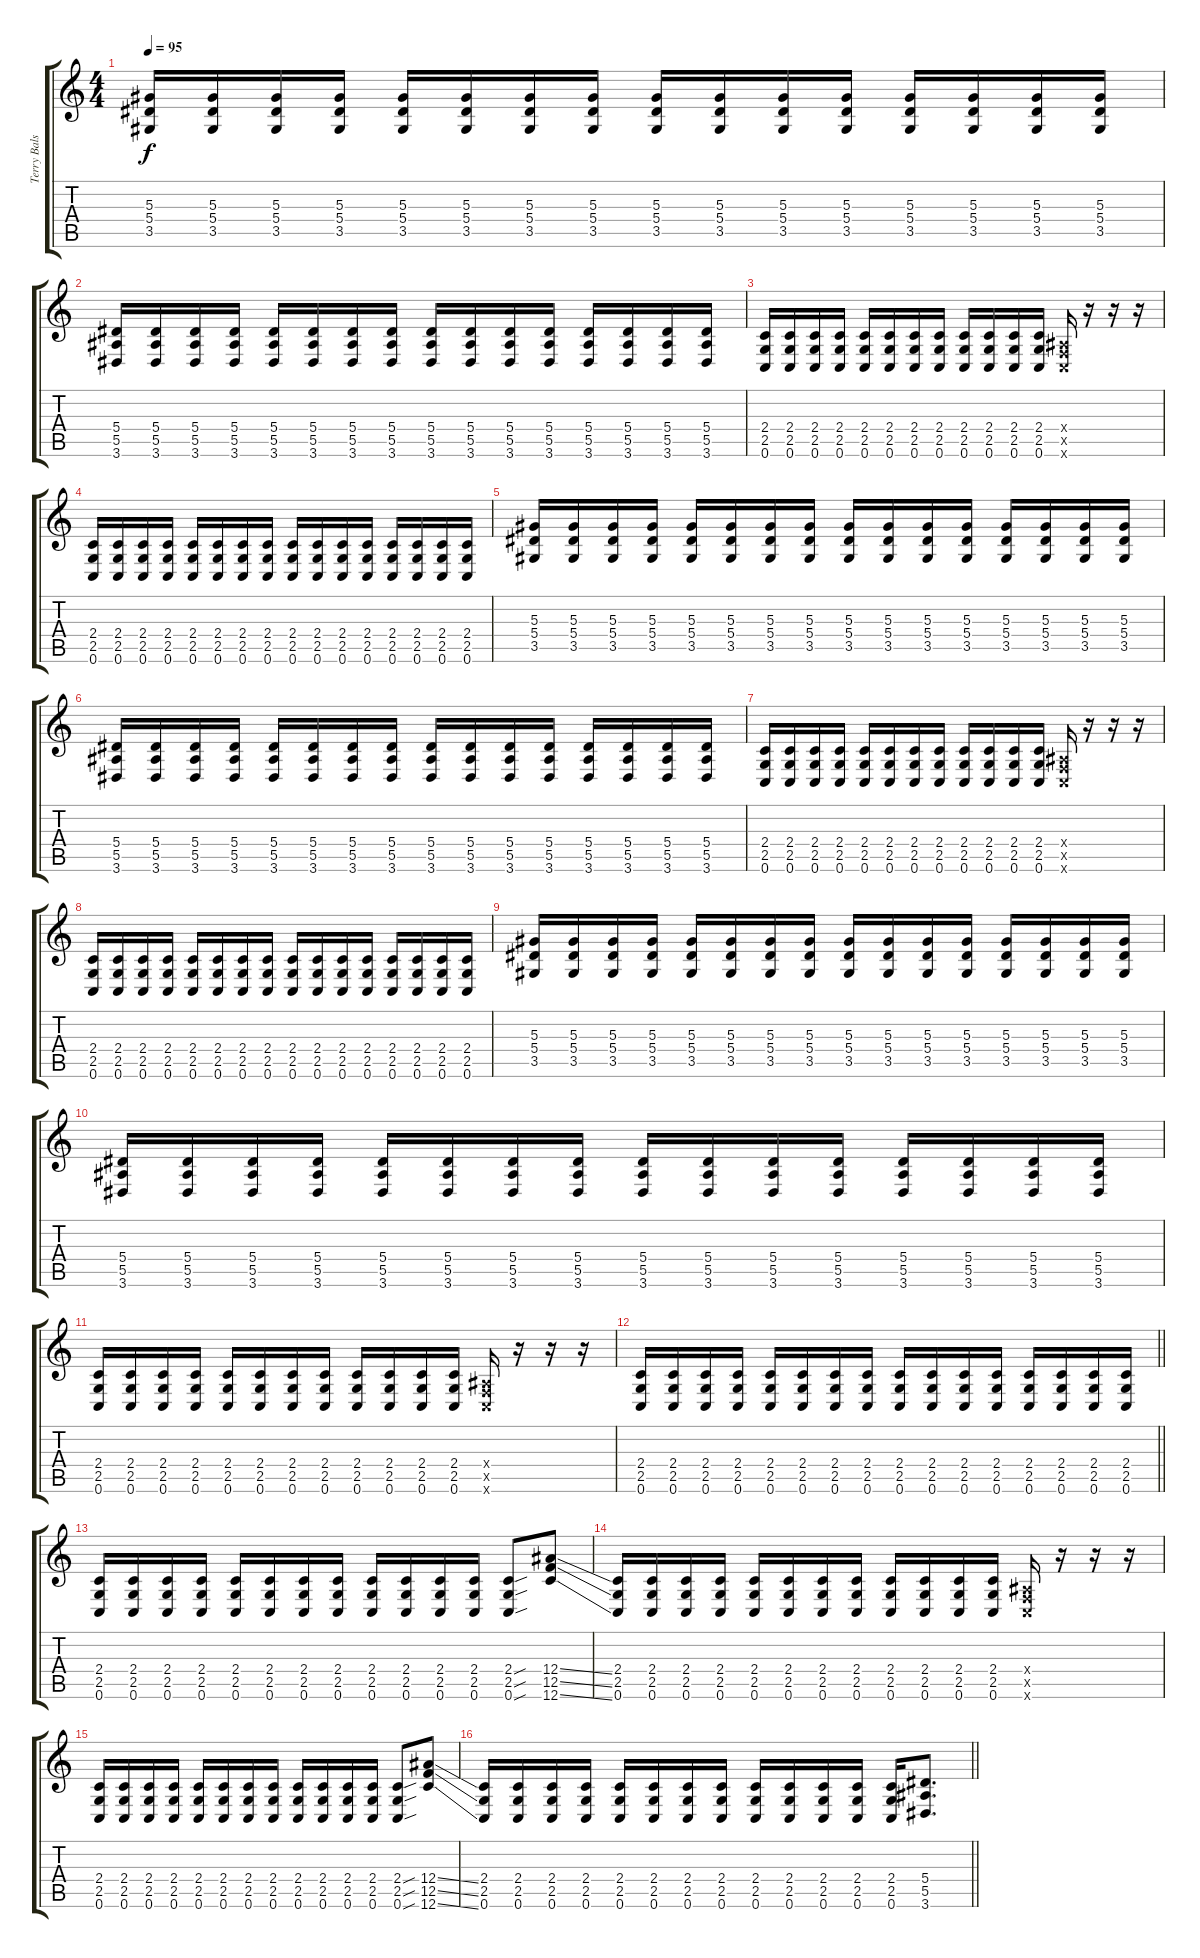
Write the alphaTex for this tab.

\track ("Terry Balsamo" "Terry Bals") {instrument overdrivenguitar}
\staff {score tabs}
\tuning (C4 G3 Eb3 Bb2 F2 C2) {hide}
\ts (4 4)
\tempo 95
\clef g2
\ks c
(5.3 5.4 3.5).16{dy f} (5.3 5.4 3.5).16 (5.3 5.4 3.5).16 (5.3 5.4 3.5).16 (5.3 5.4 3.5).16 (5.3 5.4 3.5).16 (5.3 5.4 3.5).16 (5.3 5.4 3.5).16 (5.3 5.4 3.5).16 (5.3 5.4 3.5).16 (5.3 5.4 3.5).16 (5.3 5.4 3.5).16 (5.3 5.4 3.5).16 (5.3 5.4 3.5).16 (5.3 5.4 3.5).16 (5.3 5.4 3.5).16 |
(5.4 5.5 3.6).16 (5.4 5.5 3.6).16 (5.4 5.5 3.6).16 (5.4 5.5 3.6).16 (5.4 5.5 3.6).16 (5.4 5.5 3.6).16 (5.4 5.5 3.6).16 (5.4 5.5 3.6).16 (5.4 5.5 3.6).16 (5.4 5.5 3.6).16 (5.4 5.5 3.6).16 (5.4 5.5 3.6).16 (5.4 5.5 3.6).16 (5.4 5.5 3.6).16 (5.4 5.5 3.6).16 (5.4 5.5 3.6).16 |
(2.4 2.5 0.6).16 (2.4 2.5 0.6).16 (2.4 2.5 0.6).16 (2.4 2.5 0.6).16 (2.4 2.5 0.6).16 (2.4 2.5 0.6).16 (2.4 2.5 0.6).16 (2.4 2.5 0.6).16 (2.4 2.5 0.6).16 (2.4 2.5 0.6).16 (2.4 2.5 0.6).16 (2.4 2.5 0.6).16 (0.4{x} 0.5{x} 0.6{x}).16 r.16 r.16 r.16 |
(2.4 2.5 0.6).16 (2.4 2.5 0.6).16 (2.4 2.5 0.6).16 (2.4 2.5 0.6).16 (2.4 2.5 0.6).16 (2.4 2.5 0.6).16 (2.4 2.5 0.6).16 (2.4 2.5 0.6).16 (2.4 2.5 0.6).16 (2.4 2.5 0.6).16 (2.4 2.5 0.6).16 (2.4 2.5 0.6).16 (2.4 2.5 0.6).16 (2.4 2.5 0.6).16 (2.4 2.5 0.6).16 (2.4 2.5 0.6).16 |
(5.3 5.4 3.5).16 (5.3 5.4 3.5).16 (5.3 5.4 3.5).16 (5.3 5.4 3.5).16 (5.3 5.4 3.5).16 (5.3 5.4 3.5).16 (5.3 5.4 3.5).16 (5.3 5.4 3.5).16 (5.3 5.4 3.5).16 (5.3 5.4 3.5).16 (5.3 5.4 3.5).16 (5.3 5.4 3.5).16 (5.3 5.4 3.5).16 (5.3 5.4 3.5).16 (5.3 5.4 3.5).16 (5.3 5.4 3.5).16 |
(5.4 5.5 3.6).16 (5.4 5.5 3.6).16 (5.4 5.5 3.6).16 (5.4 5.5 3.6).16 (5.4 5.5 3.6).16 (5.4 5.5 3.6).16 (5.4 5.5 3.6).16 (5.4 5.5 3.6).16 (5.4 5.5 3.6).16 (5.4 5.5 3.6).16 (5.4 5.5 3.6).16 (5.4 5.5 3.6).16 (5.4 5.5 3.6).16 (5.4 5.5 3.6).16 (5.4 5.5 3.6).16 (5.4 5.5 3.6).16 |
(2.4 2.5 0.6).16 (2.4 2.5 0.6).16 (2.4 2.5 0.6).16 (2.4 2.5 0.6).16 (2.4 2.5 0.6).16 (2.4 2.5 0.6).16 (2.4 2.5 0.6).16 (2.4 2.5 0.6).16 (2.4 2.5 0.6).16 (2.4 2.5 0.6).16 (2.4 2.5 0.6).16 (2.4 2.5 0.6).16 (0.4{x} 0.5{x} 0.6{x}).16 r.16 r.16 r.16 |
(2.4 2.5 0.6).16 (2.4 2.5 0.6).16 (2.4 2.5 0.6).16 (2.4 2.5 0.6).16 (2.4 2.5 0.6).16 (2.4 2.5 0.6).16 (2.4 2.5 0.6).16 (2.4 2.5 0.6).16 (2.4 2.5 0.6).16 (2.4 2.5 0.6).16 (2.4 2.5 0.6).16 (2.4 2.5 0.6).16 (2.4 2.5 0.6).16 (2.4 2.5 0.6).16 (2.4 2.5 0.6).16 (2.4 2.5 0.6).16 |
(5.3 5.4 3.5).16 (5.3 5.4 3.5).16 (5.3 5.4 3.5).16 (5.3 5.4 3.5).16 (5.3 5.4 3.5).16 (5.3 5.4 3.5).16 (5.3 5.4 3.5).16 (5.3 5.4 3.5).16 (5.3 5.4 3.5).16 (5.3 5.4 3.5).16 (5.3 5.4 3.5).16 (5.3 5.4 3.5).16 (5.3 5.4 3.5).16 (5.3 5.4 3.5).16 (5.3 5.4 3.5).16 (5.3 5.4 3.5).16 |
(5.4 5.5 3.6).16 (5.4 5.5 3.6).16 (5.4 5.5 3.6).16 (5.4 5.5 3.6).16 (5.4 5.5 3.6).16 (5.4 5.5 3.6).16 (5.4 5.5 3.6).16 (5.4 5.5 3.6).16 (5.4 5.5 3.6).16 (5.4 5.5 3.6).16 (5.4 5.5 3.6).16 (5.4 5.5 3.6).16 (5.4 5.5 3.6).16 (5.4 5.5 3.6).16 (5.4 5.5 3.6).16 (5.4 5.5 3.6).16 |
(2.4 2.5 0.6).16 (2.4 2.5 0.6).16 (2.4 2.5 0.6).16 (2.4 2.5 0.6).16 (2.4 2.5 0.6).16 (2.4 2.5 0.6).16 (2.4 2.5 0.6).16 (2.4 2.5 0.6).16 (2.4 2.5 0.6).16 (2.4 2.5 0.6).16 (2.4 2.5 0.6).16 (2.4 2.5 0.6).16 (0.4{x} 0.5{x} 0.6{x}).16 r.16 r.16 r.16 |
\barLineRight lightlight
(2.4 2.5 0.6).16 (2.4 2.5 0.6).16 (2.4 2.5 0.6).16 (2.4 2.5 0.6).16 (2.4 2.5 0.6).16 (2.4 2.5 0.6).16 (2.4 2.5 0.6).16 (2.4 2.5 0.6).16 (2.4 2.5 0.6).16 (2.4 2.5 0.6).16 (2.4 2.5 0.6).16 (2.4 2.5 0.6).16 (2.4 2.5 0.6).16 (2.4 2.5 0.6).16 (2.4 2.5 0.6).16 (2.4 2.5 0.6).16 |
(2.4 2.5 0.6).16{volume 16 balance 16} (2.4 2.5 0.6).16 (2.4 2.5 0.6).16 (2.4 2.5 0.6).16 (2.4 2.5 0.6).16 (2.4 2.5 0.6).16 (2.4 2.5 0.6).16 (2.4 2.5 0.6).16 (2.4 2.5 0.6).16 (2.4 2.5 0.6).16 (2.4 2.5 0.6).16 (2.4 2.5 0.6).16 (2.4{sou} 2.5{sou} 0.6{sou}).8 (12.4{ss} 12.5{ss} 12.6{ss}).8 |
(2.4 2.5 0.6).16 (2.4 2.5 0.6).16 (2.4 2.5 0.6).16 (2.4 2.5 0.6).16 (2.4 2.5 0.6).16 (2.4 2.5 0.6).16 (2.4 2.5 0.6).16 (2.4 2.5 0.6).16 (2.4 2.5 0.6).16 (2.4 2.5 0.6).16 (2.4 2.5 0.6).16 (2.4 2.5 0.6).16 (0.4{x} 0.5{x} 0.6{x}).16 r.16 r.16 r.16 |
(2.4 2.5 0.6).16 (2.4 2.5 0.6).16 (2.4 2.5 0.6).16 (2.4 2.5 0.6).16 (2.4 2.5 0.6).16 (2.4 2.5 0.6).16 (2.4 2.5 0.6).16 (2.4 2.5 0.6).16 (2.4 2.5 0.6).16 (2.4 2.5 0.6).16 (2.4 2.5 0.6).16 (2.4 2.5 0.6).16 (2.4{sou} 2.5{sou} 0.6{sou}).8 (12.4{ss} 12.5{ss} 12.6{ss}).8 |
\barLineRight lightlight
(2.4 2.5 0.6).16 (2.4 2.5 0.6).16 (2.4 2.5 0.6).16 (2.4 2.5 0.6).16 (2.4 2.5 0.6).16 (2.4 2.5 0.6).16 (2.4 2.5 0.6).16 (2.4 2.5 0.6).16 (2.4 2.5 0.6).16 (2.4 2.5 0.6).16 (2.4 2.5 0.6).16 (2.4 2.5 0.6).16 (2.4 2.5 0.6).16 (5.4 5.5 3.6).8{d}
